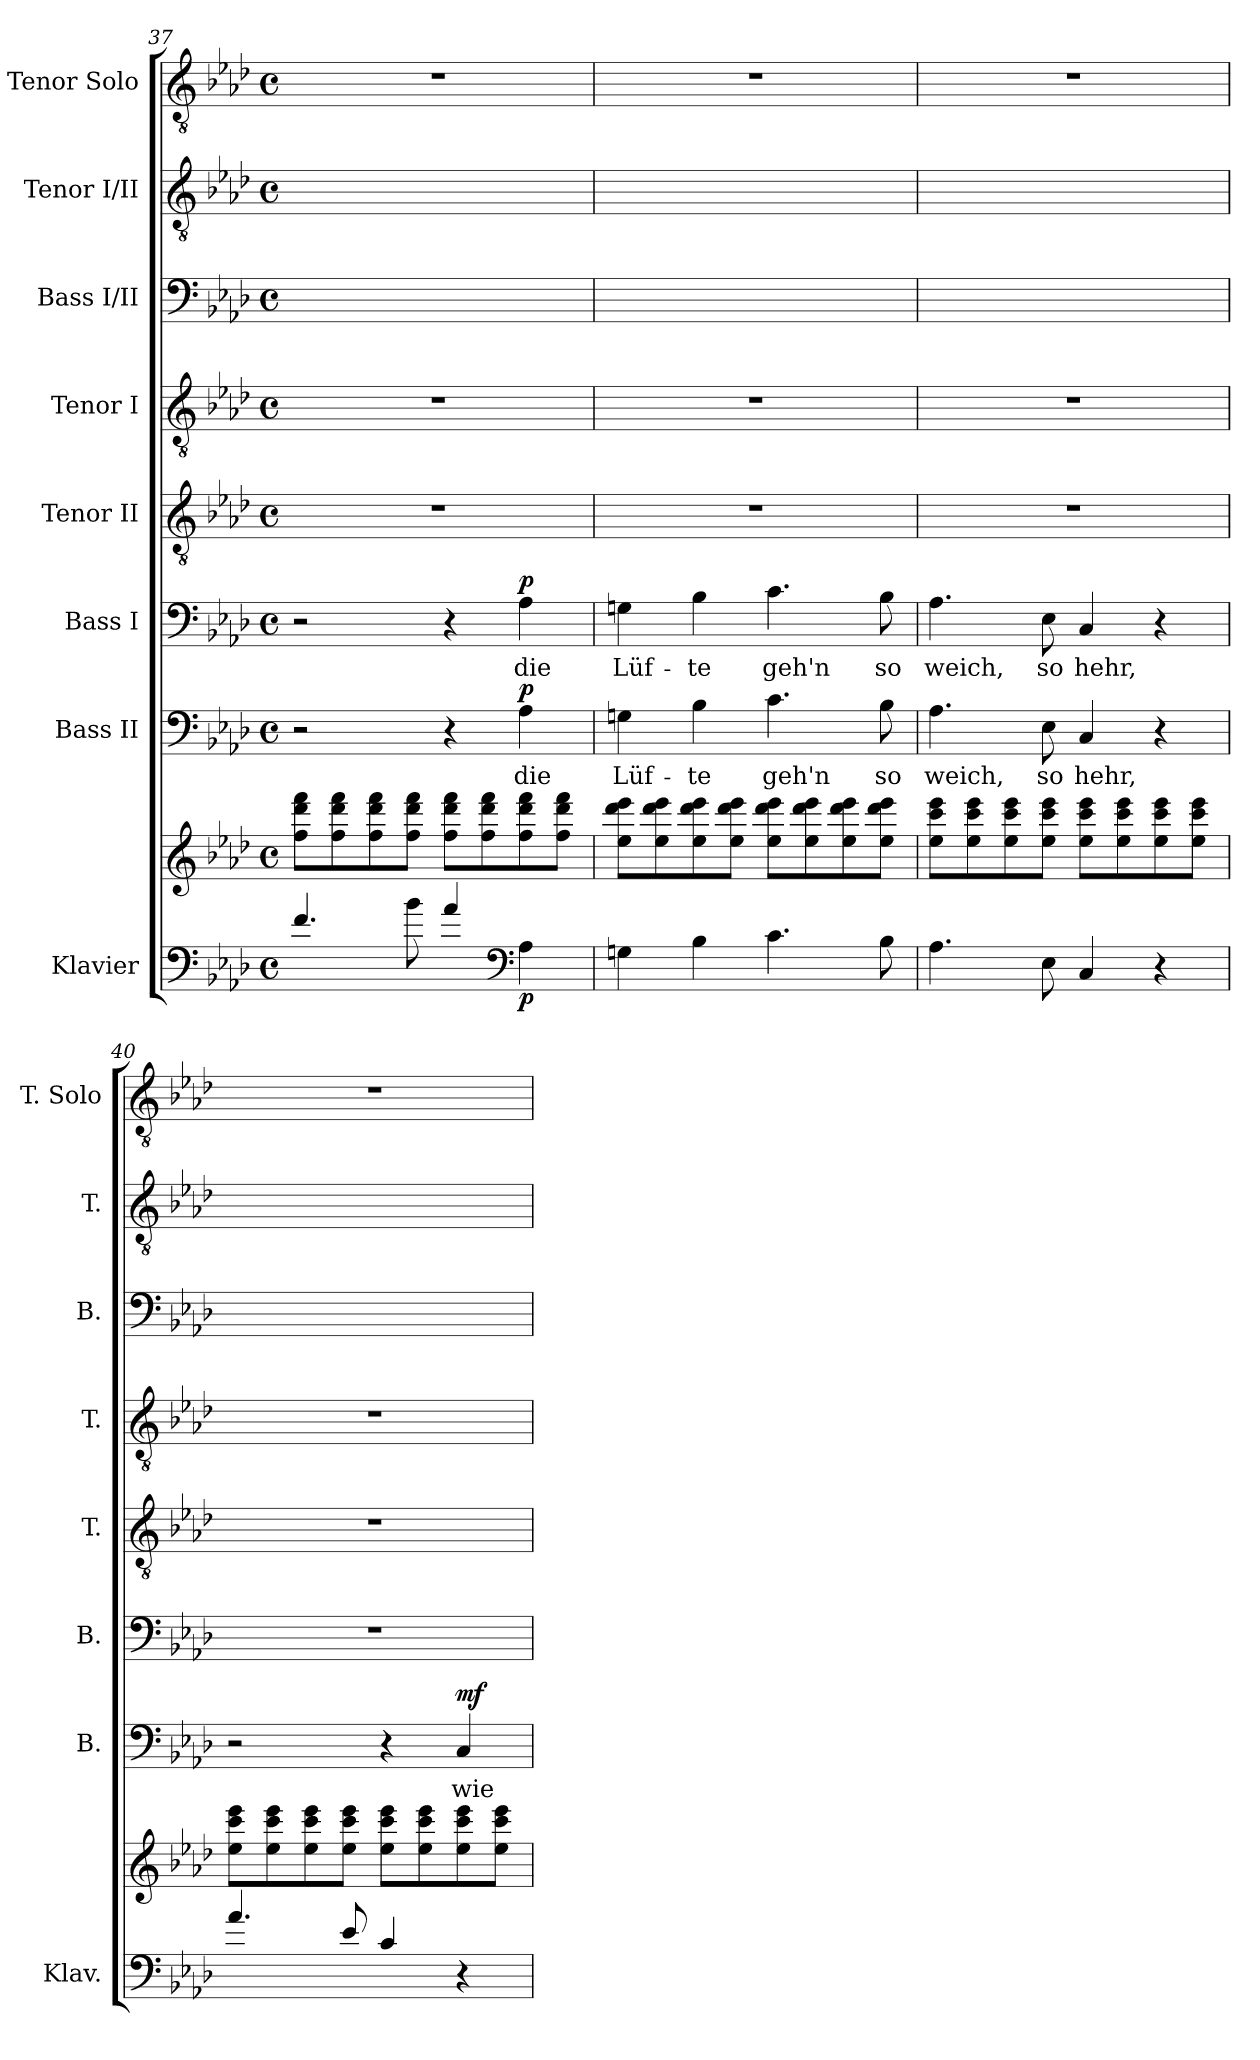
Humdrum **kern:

**kern	**kern	**dynam	**kern	**text	**dynam	**kern	**text	**dynam	**kern	**kern	**kern	**text	**kern	**kern
*part8	*part8	*part8	*part7	*part7	*part7	*part6	*part6	*part6	*part5	*part4	*part3	*part3	*part2	*part1
*staff9	*staff8	*staff8/9	*staff7	*staff7	*staff7	*staff6	*staff6	*staff6	*staff5	*staff4	*staff3	*staff3	*staff2	*staff1
*I"Klavier	*	*	*I"Bass II	*	*	*I"Bass I	*	*	*I"Tenor II	*I"Tenor I	*I"Bass I/II	*	*I"Tenor I/II	*I"Tenor Solo
*I'Klav.	*	*	*I'B.	*	*	*I'B.	*	*	*I'T.	*I'T.	*I'B.	*	*I'T.	*I'T. Solo
!!LO:PB:g=z
*clefF4	*clefG2	*	*clefF4	*	*	*clefF4	*	*	*clefGv2	*clefGv2	*clefF4	*	*clefGv2	*clefGv2
*	*	*	*	*	*	*	*	*	*ITrd7c12	*ITrd7c12	*	*	*ITrd7c12	*ITrd7c12
*k[b-e-a-d-]	*k[b-e-a-d-]	*	*k[b-e-a-d-]	*	*	*k[b-e-a-d-]	*	*	*k[b-e-a-d-]	*k[b-e-a-d-]	*k[b-e-a-d-]	*	*k[b-e-a-d-]	*k[b-e-a-d-]
*A-:	*A-:	*	*A-:	*	*	*A-:	*	*	*A-:	*A-:	*A-:	*	*A-:	*A-:
*M4/4	*M4/4	*	*M4/4	*	*	*M4/4	*	*	*M4/4	*M4/4	*M4/4	*	*M4/4	*M4/4
*met(c)	*met(c)	*	*met(c)	*	*	*met(c)	*	*	*met(c)	*met(c)	*met(c)	*	*met(c)	*met(c)
=37	=37	=37	=37	=37	=37	=37	=37	=37	=37	=37	=37	=37	=37	=37
*	*	*	*	*	*	*	*	*	*	*	*^	*	*	*
4.f/	8ff\ 8ddd-\ 8fff\L	.	2r	.	.	2r	.	.	1r	1r	2ryy	2.ryy	.	1ryy	1r
.	8ff\ 8ddd-\ 8fff\	.	.	.	.	.	.	.	.	.	.	.	.	.	.
.	8ff\ 8ddd-\ 8fff\	.	.	.	.	.	.	.	.	.	.	.	.	.	.
8b-\	8ff\ 8ddd-\ 8fff\J	.	.	.	.	.	.	.	.	.	.	.	.	.	.
4a-/	8ff\ 8ddd-\ 8fff\L	.	4r	.	.	4r	.	.	.	.	4ryy	.	.	.	.
.	8ff\ 8ddd-\ 8fff\	.	.	.	.	.	.	.	.	.	.	.	.	.	.
*clefF4	*	*	*	*	*	*	*	*	*	*	*	*	*	*	*
!	!	!LO:DY:b=2	!	!LO:LY:b	!LO:DY:b	!	!LO:LY:b	!LO:DY:b	!	!	!	!	!LO:LY:b	!	!
4A-\	8ff\ 8ddd-\ 8fff\	p	4A-\	die	p	4A-\	die	p	.	.	4A-/yy	4A-\yy	die	.	.
.	8ff\ 8ddd-\ 8fff\J	.	.	.	.	.	.	.	.	.	.	.	.	.	.
!!LO:PB:g=z
=38	=38	=38	=38	=38	=38	=38	=38	=38	=38	=38	=38	=38	=38	=38	=38
!	!	!	!	!LO:LY:b	!	!	!LO:LY:b	!	!	!	!	!	!LO:LY:b	!	!
4Gn\	8ee-\ 8ddd-\ 8eee-\L	.	4Gn\	Lüf-	.	4Gn\	Lüf-	.	1r	1r	4G/yy	4G\yy	Lüf-	1ryy	1r
.	8ee-\ 8ddd-\ 8eee-\	.	.	.	.	.	.	.	.	.	.	.	.	.	.
!	!	!	!	!LO:LY:b	!	!	!LO:LY:b	!	!	!	!	!	!LO:LY:b	!	!
4B-\	8ee-\ 8ddd-\ 8eee-\	.	4B-\	-te	.	4B-\	-te	.	.	.	4B-/yy	4B-\yy	-te	.	.
.	8ee-\ 8ddd-\ 8eee-\J	.	.	.	.	.	.	.	.	.	.	.	.	.	.
!	!	!	!	!LO:LY:b	!	!	!LO:LY:b	!	!	!	!	!	!LO:LY:b	!	!
4.c\	8ee-\ 8ddd-\ 8eee-\L	.	4.c\	geh'n	.	4.c\	geh'n	.	.	.	4.c/yy	4.c\yy	geh'n	.	.
.	8ee-\ 8ddd-\ 8eee-\	.	.	.	.	.	.	.	.	.	.	.	.	.	.
.	8ee-\ 8ddd-\ 8eee-\	.	.	.	.	.	.	.	.	.	.	.	.	.	.
!	!	!	!	!LO:LY:b	!	!	!LO:LY:b	!	!	!	!	!	!LO:LY:b	!	!
8B-\	8ee-\ 8ddd-\ 8eee-\J	.	8B-\	so	.	8B-\	so	.	.	.	8B-\yy	8B-\yy	so	.	.
=39	=39	=39	=39	=39	=39	=39	=39	=39	=39	=39	=39	=39	=39	=39	=39
!	!	!	!	!LO:LY:b	!	!	!LO:LY:b	!	!	!	!	!	!LO:LY:b	!	!
4.A-\	8ee-\ 8ccc\ 8eee-\L	.	4.A-\	weich,	.	4.A-\	weich,	.	1r	1r	4.A-/yy	4.A-\yy	weich,	1ryy	1r
.	8ee-\ 8ccc\ 8eee-\	.	.	.	.	.	.	.	.	.	.	.	.	.	.
.	8ee-\ 8ccc\ 8eee-\	.	.	.	.	.	.	.	.	.	.	.	.	.	.
!	!	!	!	!LO:LY:b	!	!	!LO:LY:b	!	!	!	!	!	!LO:LY:b	!	!
8E-\	8ee-\ 8ccc\ 8eee-\J	.	8E-\	so	.	8E-\	so	.	.	.	8E-\yy	8E-\yy	so	.	.
!	!	!	!	!LO:LY:b	!	!	!LO:LY:b	!	!	!	!	!	!LO:LY:b	!	!
4C/	8ee-\ 8ccc\ 8eee-\L	.	4C/	hehr,	.	4C/	hehr,	.	.	.	4C/yy	4C\yy	hehr,	.	.
.	8ee-\ 8ccc\ 8eee-\	.	.	.	.	.	.	.	.	.	.	.	.	.	.
4r	8ee-\ 8ccc\ 8eee-\	.	4r	.	.	4r	.	.	.	.	4ryy	4ryy	.	.	.
.	8ee-\ 8ccc\ 8eee-\J	.	.	.	.	.	.	.	.	.	.	.	.	.	.
=40	=40	=40	=40	=40	=40	=40	=40	=40	=40	=40	=40	=40	=40	=40	=40
4.a-/	8ee-\ 8ccc\ 8eee-\L	.	2r	.	.	1r	.	.	1r	1r	1ryy	2.ryy	.	1ryy	1r
.	8ee-\ 8ccc\ 8eee-\	.	.	.	.	.	.	.	.	.	.	.	.	.	.
.	8ee-\ 8ccc\ 8eee-\	.	.	.	.	.	.	.	.	.	.	.	.	.	.
8e-/	8ee-\ 8ccc\ 8eee-\J	.	.	.	.	.	.	.	.	.	.	.	.	.	.
4c/	8ee-\ 8ccc\ 8eee-\L	.	4r	.	.	.	.	.	.	.	.	.	.	.	.
.	8ee-\ 8ccc\ 8eee-\	.	.	.	.	.	.	.	.	.	.	.	.	.	.
!	!	!	!	!LO:LY:b	!LO:DY:b	!	!	!	!	!	!	!	!LO:LY:b	!	!
4r	8ee-\ 8ccc\ 8eee-\	.	4C/	wie	mf	.	.	.	.	.	.	4C/yy	wie	.	.
.	8ee-\ 8ccc\ 8eee-\J	.	.	.	.	.	.	.	.	.	.	.	.	.	.
*	*	*	*	*	*	*	*	*	*	*	*v	*v	*	*	*
=	=	=	=	=	=	=	=	=	=	=	=	=	=	=
*-	*-	*-	*-	*-	*-	*-	*-	*-	*-	*-	*-	*-	*-	*-
